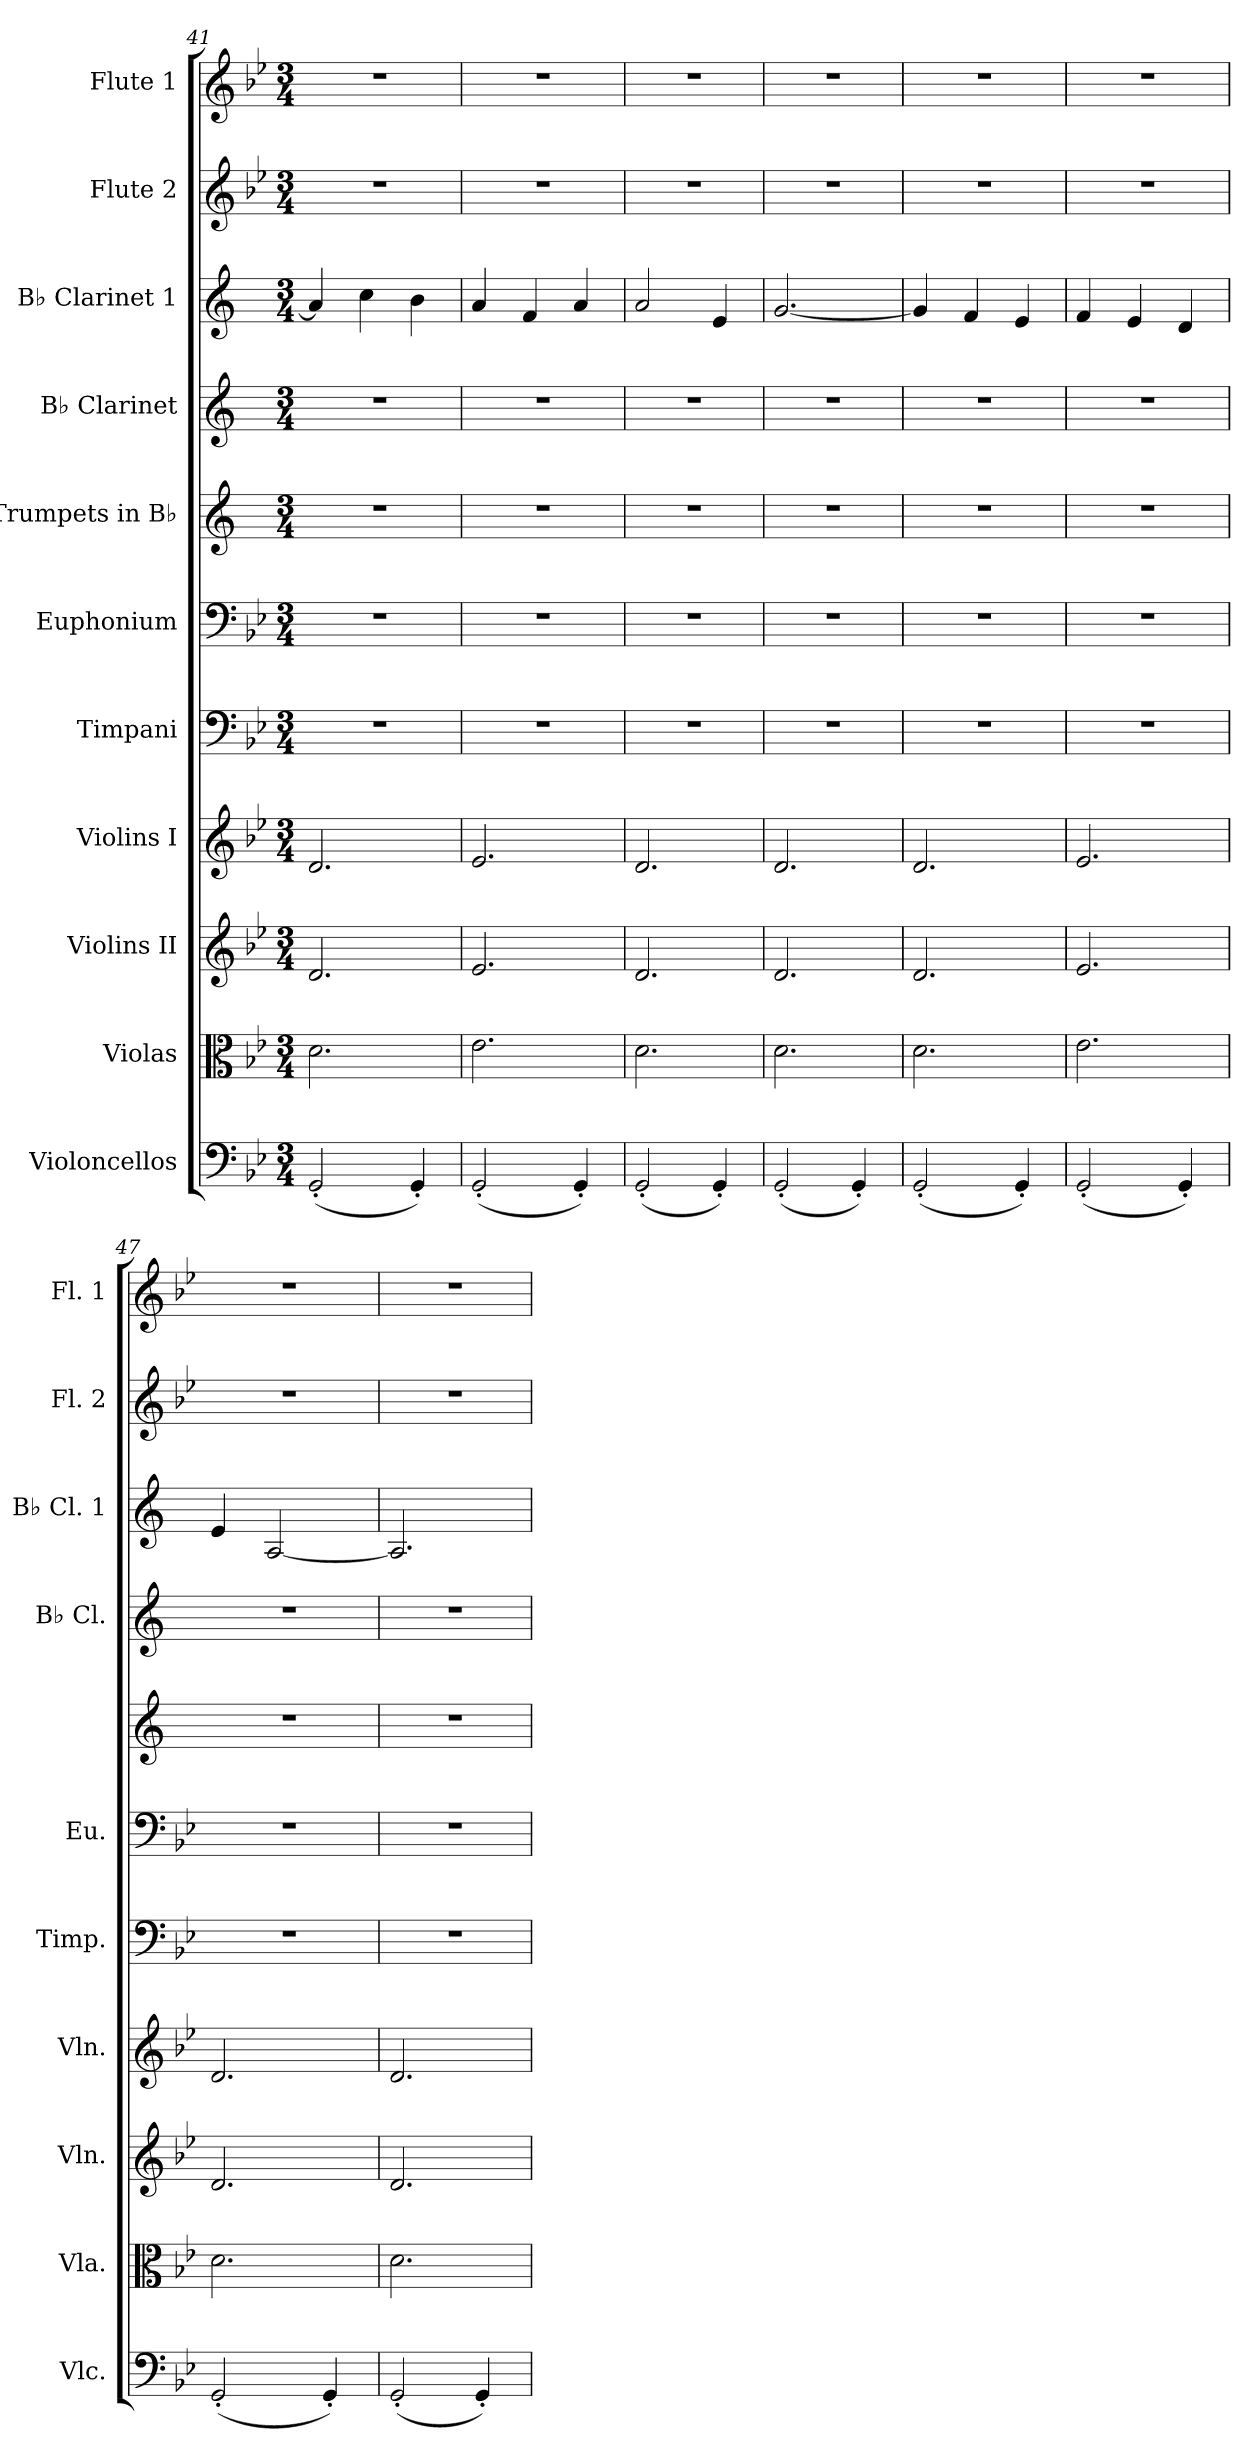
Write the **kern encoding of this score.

**kern	**kern	**kern	**kern	**kern	**kern	**kern	**kern	**kern	**kern	**kern
*part11	*part10	*part9	*part8	*part7	*part6	*part5	*part4	*part3	*part2	*part1
*staff11	*staff10	*staff9	*staff8	*staff7	*staff6	*staff5	*staff4	*staff3	*staff2	*staff1
*I"Violoncellos	*I"Violas	*I"Violins II	*I"Violins I	*I"Timpani	*I"Euphonium	*I"Trumpets in B♭	*I"B♭ Clarinet	*I"B♭ Clarinet 1	*I"Flute 2	*I"Flute 1
*I'Vlc.	*I'Vla.	*I'Vln.	*I'Vln.	*I'Timp.	*I'Eu.	*	*I'B♭ Cl.	*I'B♭ Cl. 1	*I'Fl. 2	*I'Fl. 1
*clefF4	*clefC3	*clefG2	*clefG2	*clefF4	*clefF4	*clefG2	*clefG2	*clefG2	*clefG2	*clefG2
*	*	*	*	*	*	*ITrd1c2	*ITrd1c2	*ITrd1c2	*	*
*k[b-e-]	*k[b-e-]	*k[b-e-]	*k[b-e-]	*k[b-e-]	*k[b-e-]	*k[b-e-]	*k[b-e-]	*k[b-e-]	*k[b-e-]	*k[b-e-]
*M3/4	*M3/4	*M3/4	*M3/4	*M3/4	*M3/4	*M3/4	*M3/4	*M3/4	*M3/4	*M3/4
=41	=41	=41	=41	=41	=41	=41	=41	=41	=41	=41
(2GG'/	2.d\	2.d/	2.d/	2.r	2.r	2.r	2.r	4g/]	2.r	2.r
.	.	.	.	.	.	.	.	4b-\	.	.
4GG'/)	.	.	.	.	.	.	.	4a\	.	.
!!LO:PB:g=z
=42	=42	=42	=42	=42	=42	=42	=42	=42	=42	=42
(2GG'/	2.e-\	2.e-/	2.e-/	2.r	2.r	2.r	2.r	4g/	2.r	2.r
.	.	.	.	.	.	.	.	4e-/	.	.
4GG'/)	.	.	.	.	.	.	.	4g/	.	.
=43	=43	=43	=43	=43	=43	=43	=43	=43	=43	=43
(2GG'/	2.d\	2.d/	2.d/	2.r	2.r	2.r	2.r	2g/	2.r	2.r
4GG'/)	.	.	.	.	.	.	.	4d/	.	.
=44	=44	=44	=44	=44	=44	=44	=44	=44	=44	=44
(2GG'/	2.d\	2.d/	2.d/	2.r	2.r	2.r	2.r	[2.f/	2.r	2.r
4GG'/)	.	.	.	.	.	.	.	.	.	.
=45	=45	=45	=45	=45	=45	=45	=45	=45	=45	=45
(2GG'/	2.d\	2.d/	2.d/	2.r	2.r	2.r	2.r	4f/]	2.r	2.r
.	.	.	.	.	.	.	.	4e-/	.	.
4GG'/)	.	.	.	.	.	.	.	4d/	.	.
=46	=46	=46	=46	=46	=46	=46	=46	=46	=46	=46
(2GG'/	2.e-\	2.e-/	2.e-/	2.r	2.r	2.r	2.r	4e-/	2.r	2.r
.	.	.	.	.	.	.	.	4d/	.	.
4GG'/)	.	.	.	.	.	.	.	4c/	.	.
=47	=47	=47	=47	=47	=47	=47	=47	=47	=47	=47
(2GG'/	2.d\	2.d/	2.d/	2.r	2.r	2.r	2.r	4d/	2.r	2.r
.	.	.	.	.	.	.	.	[2G/	.	.
4GG'/)	.	.	.	.	.	.	.	.	.	.
=48	=48	=48	=48	=48	=48	=48	=48	=48	=48	=48
(2GG'/	2.d\	2.d/	2.d/	2.r	2.r	2.r	2.r	2.G/]	2.r	2.r
4GG'/)	.	.	.	.	.	.	.	.	.	.
=	=	=	=	=	=	=	=	=	=	=
*-	*-	*-	*-	*-	*-	*-	*-	*-	*-	*-
